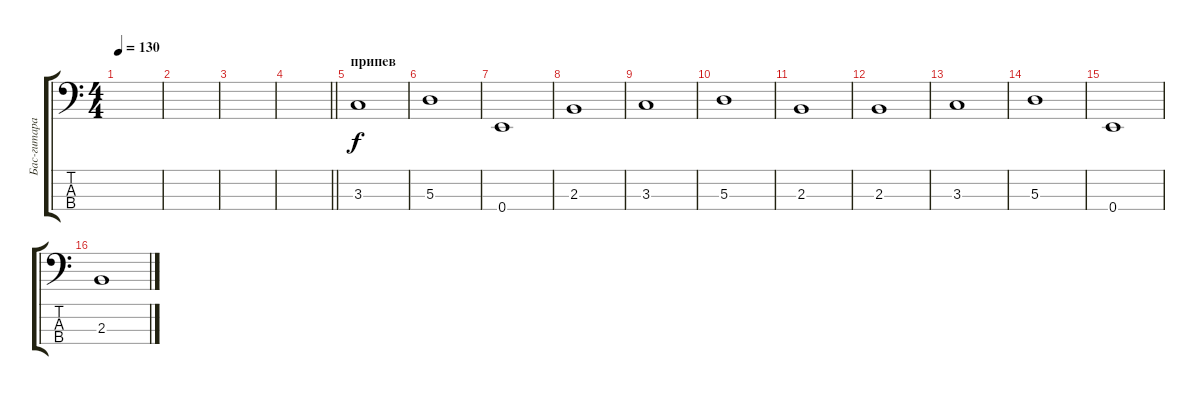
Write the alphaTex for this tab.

\track ("Бас-гитара" "Бас-гитара") {instrument electricbasspick}
\staff {score tabs}
\tuning (G2 D2 A1 E1) {hide}
\ts (4 4)
\tempo 130
\clef f4
\ks c
|
|
|
\barLineRight lightlight
|
\section ("" "припев")
3.3.1 |
5.3.1 |
0.4.1 |
2.3.1 |
3.3.1 |
5.3.1 |
2.3.1 |
2.3.1 |
3.3.1 |
5.3.1 |
0.4.1 |
2.3.1
